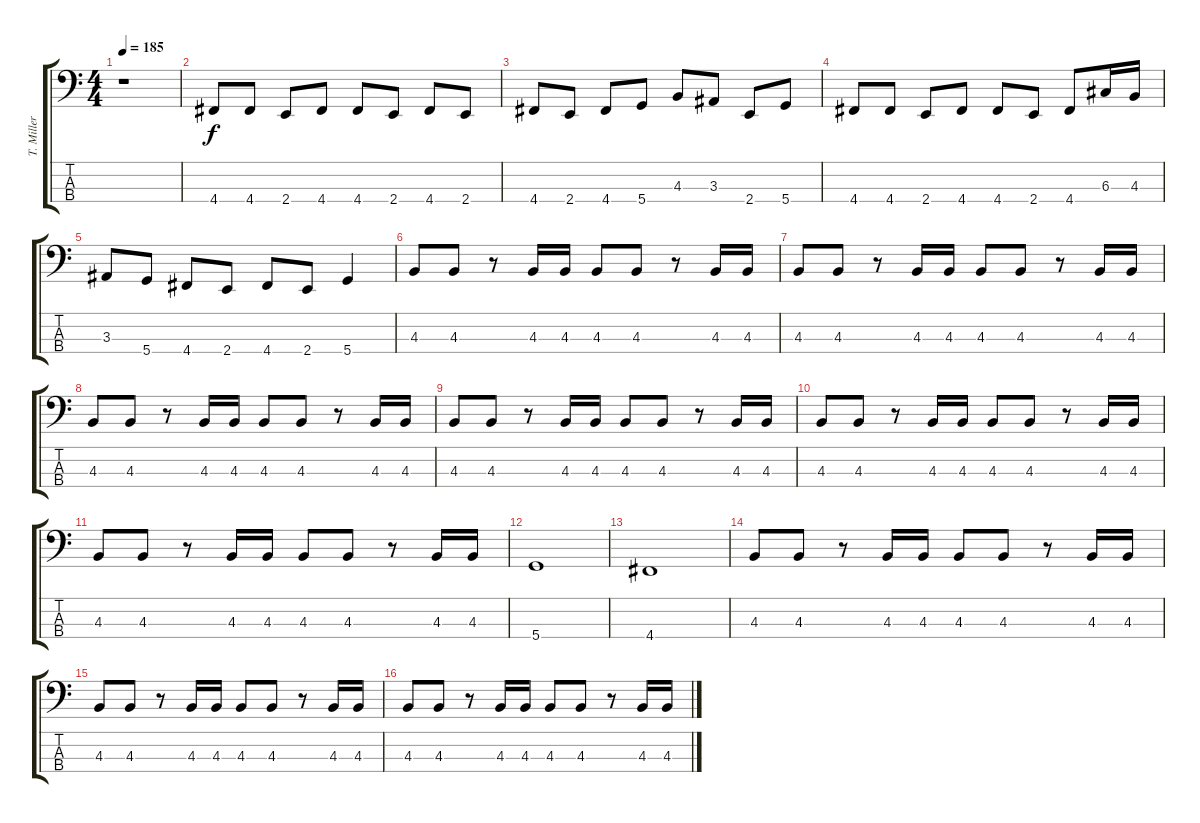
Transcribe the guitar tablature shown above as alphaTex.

\track ("T. Miller " "T. Miller ") {instrument electricbassfinger}
\staff {score tabs}
\tuning (F2 C2 G1 D1) {hide}
\ts (4 4)
\tempo 185
\clef f4
\ks c
r.1{dy f} |
4.4.8 4.4.8 2.4.8 4.4.8 4.4.8 2.4.8 4.4.8 2.4.8 |
4.4.8 2.4.8 4.4.8 5.4.8 4.3.8 3.3.8 2.4.8 5.4.8 |
4.4.8 4.4.8 2.4.8 4.4.8 4.4.8 2.4.8 4.4.8 6.3.16 4.3.16 |
3.3.8 5.4.8 4.4.8 2.4.8 4.4.8 2.4.8 5.4.4 |
4.3.8 4.3.8 r.8 4.3.16 4.3.16 4.3.8 4.3.8 r.8 4.3.16 4.3.16 |
4.3.8 4.3.8 r.8 4.3.16 4.3.16 4.3.8 4.3.8 r.8 4.3.16 4.3.16 |
4.3.8 4.3.8 r.8 4.3.16 4.3.16 4.3.8 4.3.8 r.8 4.3.16 4.3.16 |
4.3.8 4.3.8 r.8 4.3.16 4.3.16 4.3.8 4.3.8 r.8 4.3.16 4.3.16 |
4.3.8 4.3.8 r.8 4.3.16 4.3.16 4.3.8 4.3.8 r.8 4.3.16 4.3.16 |
4.3.8 4.3.8 r.8 4.3.16 4.3.16 4.3.8 4.3.8 r.8 4.3.16 4.3.16 |
5.4.1 |
4.4.1 |
4.3.8 4.3.8 r.8 4.3.16 4.3.16 4.3.8 4.3.8 r.8 4.3.16 4.3.16 |
4.3.8 4.3.8 r.8 4.3.16 4.3.16 4.3.8 4.3.8 r.8 4.3.16 4.3.16 |
4.3.8 4.3.8 r.8 4.3.16 4.3.16 4.3.8 4.3.8 r.8 4.3.16 4.3.16
